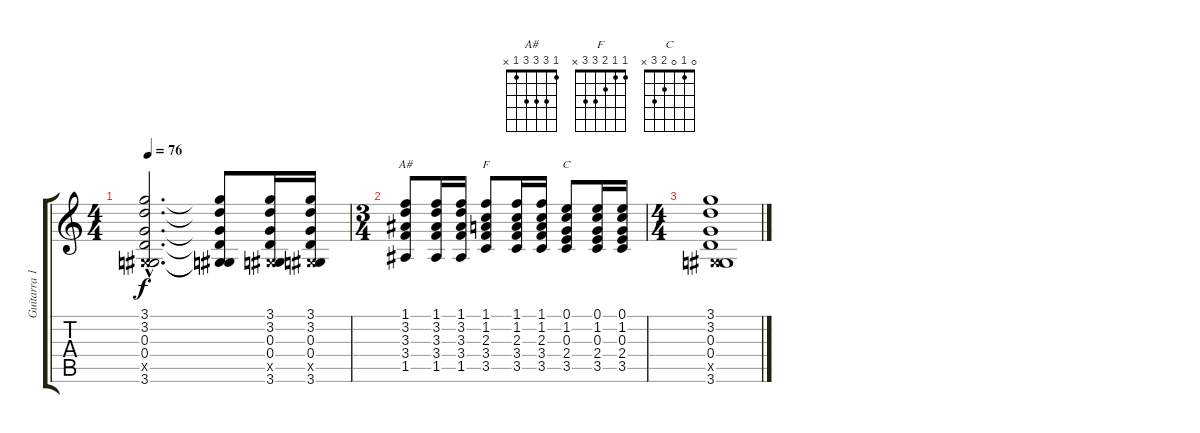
\track ("Guitarra 1" "Guitarra 1") {instrument acousticguitarnylon}
\staff {score tabs}
\tuning (E4 B3 G3 D3 A2 E2) {hide}
\chord ("A#" 1 3 3 3 1 x)
\chord ("F" 1 1 2 3 3 x)
\chord ("C" 0 1 0 2 3 x)
\ts (4 4)
\tempo 76
\clef g2
\ks c
(3.1{hac} 3.2{hac} 0.3{hac} 0.4{hac} -1.5{hac x} 3.6{hac}).2{d dy f} (3.1{t} 3.2{t} 0.3{t} 0.4{t} -1.5{t} 3.6{t}).8 (3.1 3.2 0.3 0.4 -1.5{x} 3.6).16 (3.1 3.2 0.3 0.4 -1.5{x} 3.6).16 |
\ts (3 4)
(1.1 3.2 3.3 3.4 1.5).8{ch "A#"} (1.1 3.2 3.3 3.4 1.5).16 (1.1 3.2 3.3 3.4 1.5).16 (1.1 1.2 2.3 3.4 3.5).8{ch "F"} (1.1 1.2 2.3 3.4 3.5).16 (1.1 1.2 2.3 3.4 3.5).16 (0.1 1.2 0.3 2.4 3.5).8{ch "C"} (0.1 1.2 0.3 2.4 3.5).16 (0.1 1.2 0.3 2.4 3.5).16 |
\ts (4 4)
(3.1 3.2 0.3 0.4 -1.5{x} 3.6).1
